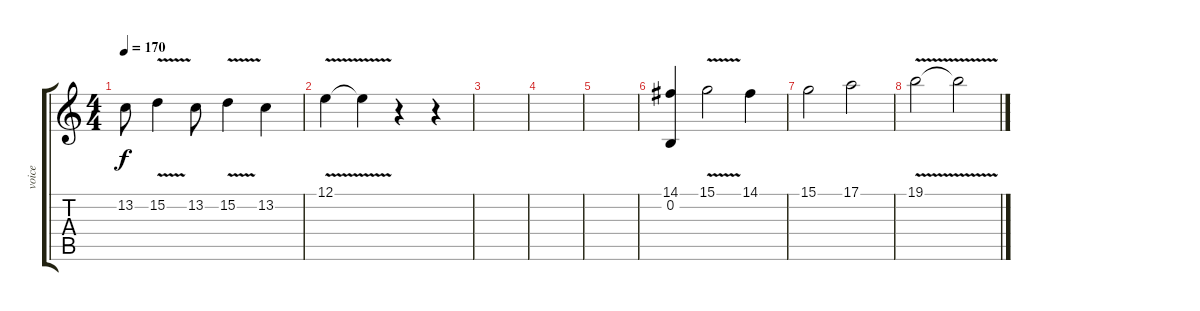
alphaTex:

\track ("voice" "voice") {instrument pad4choir}
\staff {score tabs}
\tuning (E4 B3 G3 D3 A2 E2) {hide}
\ts (4 4)
\tempo 170
\clef g2
\ks c
13.2.8{dy f} 15.2{v}.4 13.2.8 15.2{v}.4 13.2.4 |
12.1{v}.4 12.1{t}.4 r.4 r.4 |
|
|
|
(14.1 0.2).4 15.1{v}.2 14.1.4 |
15.1.2 17.1.2 |
19.1{v}.2 19.1{t}.2
